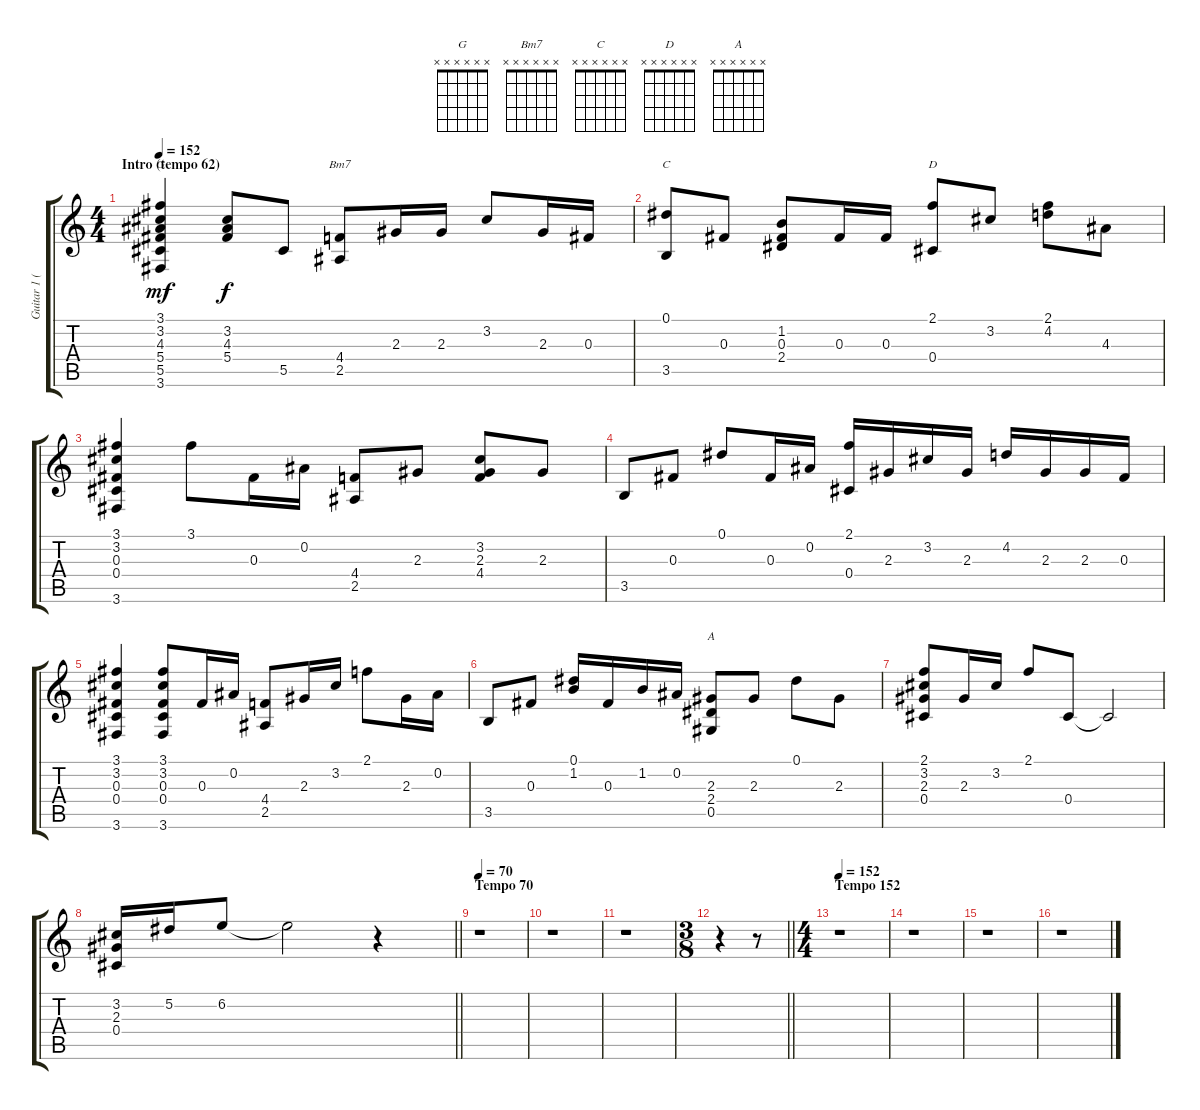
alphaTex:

\track ("Guitar 1 (Slash)" "Guitar 1 (") {instrument electricguitarjazz}
\staff {score tabs}
\tuning (Eb4 Bb3 Gb3 Db3 Ab2 Eb2) {hide}
\chord ("G" x x x x x x)
\chord ("Bm7" x x x x x x)
\chord ("C" x x x x x x)
\chord ("D" x x x x x x)
\chord ("A" x x x x x x)
\ts (4 4)
\section ("" "Intro (tempo 62)")
\tempo 152
\tempo 62
\tempo 152
\clef g2
\ks c
(3.1 3.2 4.3 5.4 5.5 3.6).4{ch "G" dy mf instrument electricguitarjazz} (3.2 4.3 5.4).8{dy f} 5.5.8 (4.4 2.5).8{ch "Bm7"} 2.3.16 2.3.16 3.2.8 2.3.16 0.3.16 |
(0.1 3.5).8{ch "C"} 0.3.8 (1.2 0.3 2.4).8 0.3.16 0.3.16 (2.1 0.4).8{ch "D"} 3.2.8 (2.1 4.2).8 4.3.8 |
(3.1 3.2 0.3 0.4 3.6).4 3.1.8 0.3.16 0.2.16 (4.4 2.5).8 2.3.8 (3.2 2.3 4.4).8 2.3.8 |
3.5.8 0.3.8 0.1.8 0.3.16 0.2.16 (2.1 0.4).16 2.3.16 3.2.16 2.3.16 4.2.16 2.3.16 2.3.16 0.3.16 |
(3.1 3.2 0.3 0.4 3.6).4 (3.1 3.2 0.3 0.4 3.6).8 0.3.16 0.2.16 (4.4 2.5).8 2.3.16 3.2.16 2.1.8 2.3.16 0.2.16 |
3.5.8 0.3.8 (0.1 1.2).16 0.3.16 1.2.16 0.2.16 (2.3 2.4 0.5).8{ch "A"} 2.3.8 0.1.8 2.3.8 |
(2.1 3.2 2.3 0.4).8 2.3.16 3.2.16 2.1.8 0.4.8 0.4{t}.2 |
\barLineRight lightlight
(3.2 2.3 0.4).16 5.2.16 6.2.8 6.2{t}.2 r.4 |
\section ("" "Tempo 70")
\tempo 70
r.1 |
r.1 |
r.1 |
\ts (3 8)
\barLineRight lightlight
r.4 r.8 |
\ts (4 4)
\section ("" "Tempo 152")
\tempo 152
r.1 |
r.1 |
r.1 |
r.1
